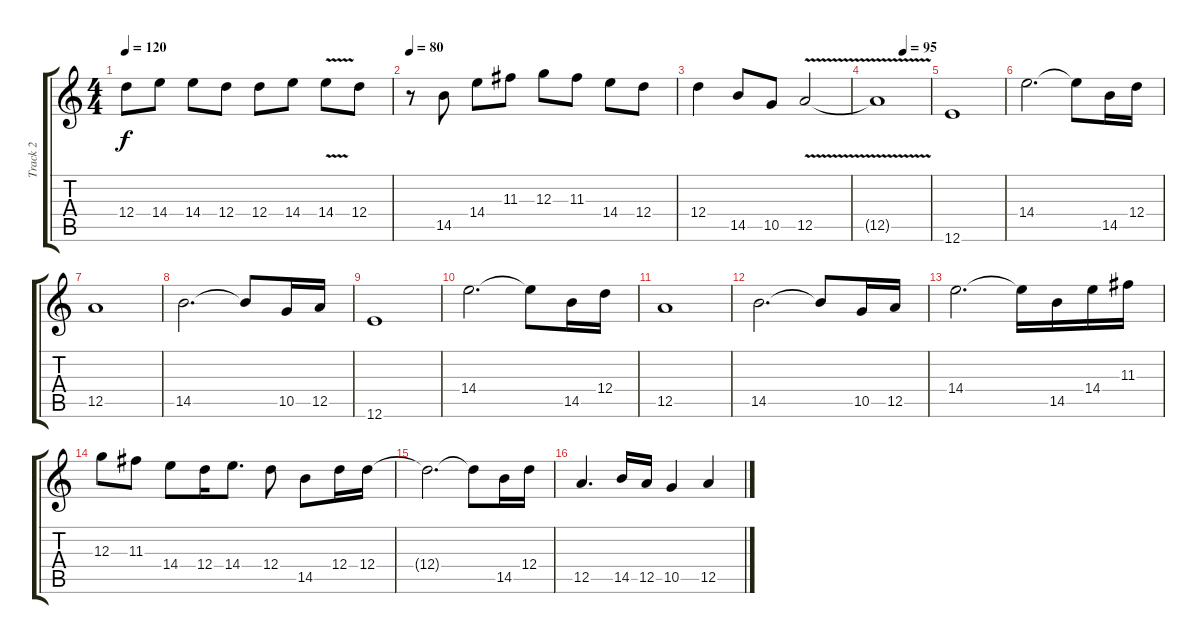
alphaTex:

\track ("Track 2" "Track 2") {instrument electricguitarclean}
\staff {score tabs}
\tuning (E4 B3 G3 D3 A2 E2) {hide}
\ts (4 4)
\tempo 120
\clef g2
\ks c
12.4.8{dy f} 14.4.8 14.4.8 12.4.8 12.4.8 14.4.8 14.4{v}.8 12.4.8 |
\tempo 80
r.8 14.5.8 14.4.8 11.3.8 12.3.8 11.3.8 14.4.8 12.4.8 |
12.4.4 14.5.8 10.5.8 12.5{v}.2 |
\tempo (95 0.5)
12.5{t}.1 |
12.6.1 |
14.4.2{d} 14.4{t}.8 14.5.16 12.4.16 |
12.5.1 |
14.5.2{d} 14.5{t}.8 10.5.16 12.5.16 |
12.6.1 |
14.4.2{d} 14.4{t}.8 14.5.16 12.4.16 |
12.5.1 |
14.5.2{d} 14.5{t}.8 10.5.16 12.5.16 |
14.4.2{d} 14.4{t}.16 14.5.16 14.4.16 11.3.16 |
12.3.8 11.3.8 14.4.8 12.4.16 14.4.8{d} 12.4.8 14.5.8 12.4.16 12.4.16 |
12.4{t}.2{d} 12.4{t}.8 14.5.16 12.4.16 |
12.5.4{d} 14.5.16 12.5.16 10.5.4 12.5.4
